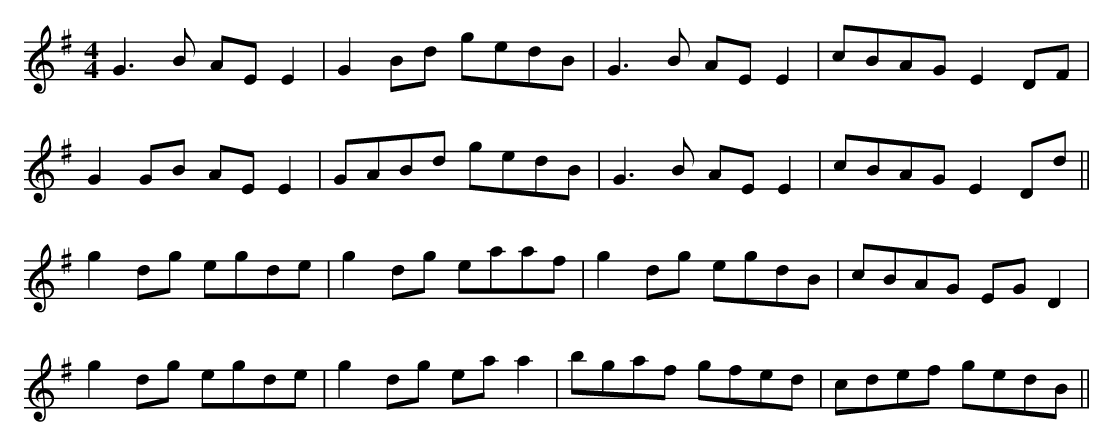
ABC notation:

X:1
M:4/4
K:G
G3B AEE2|G2Bd gedB|G3B AEE2|cBAG E2DF|
G2GB AEE2|GABd gedB|G3B AEE2|cBAG E2Dd||
g2dg egde|g2dg eaaf|g2dg egdB|cBAG EGD2|
g2dg egde|g2dg eaa2|bgaf gfed|cdef gedB||
